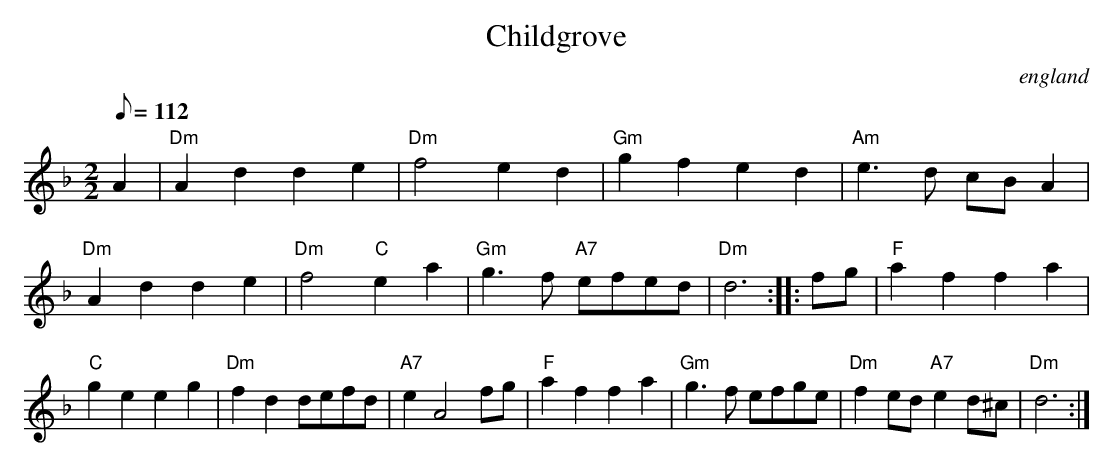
X:1
T:Childgrove
O:england
M:2/2
L:1/8
Q:112
K:F
A2 | "Dm"A2d2 d2e2 | "Dm"f4 e2d2 | "Gm"g2f2 e2d2 | "Am"e3d cBA2 | \
"Dm"A2d2 d2e2 | "Dm"f4 "C"e2a2 | "Gm"g3f "A7"efed | "Dm" d6 :: \
fg | "F"a2f2 f2a2 | "C"g2e2 e2g2 | "Dm"f2d2 defd | "A7"e2 A4 fg | \
"F"a2f2 f2a2 | "Gm"g3f efge | "Dm" f2ed "A7"e2d^c | "Dm"d6 :|
